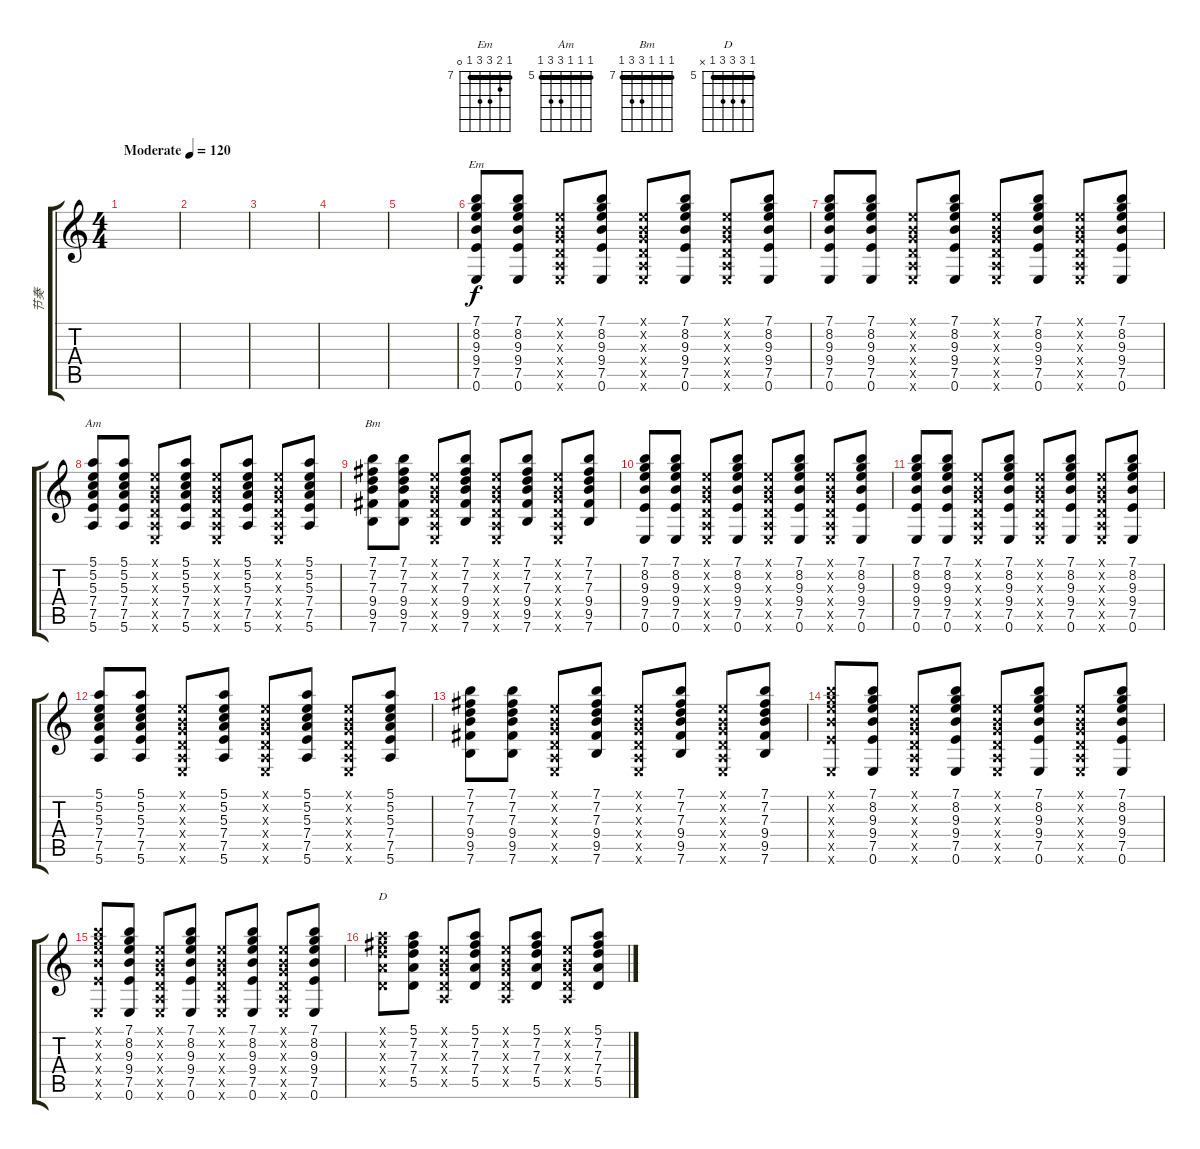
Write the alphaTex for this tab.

\track ("节奏" "节奏") {instrument acousticguitarsteel}
\staff {score tabs}
\tuning (E4 B3 G3 D3 A2 E2) {hide}
\chord ("Em" 7 8 9 9 7 0) {firstfret 7 barre 7}
\chord ("Am" 5 5 5 7 7 5) {firstfret 5 barre 5}
\chord ("Bm" 7 7 7 9 9 7) {firstfret 7 barre 7}
\chord ("D" 5 7 7 7 5 x) {firstfret 5 barre 5}
\ts (4 4)
\tempo (120 "Moderate")
\clef g2
\ks c
|
|
|
|
|
(7.1 8.2 9.3 9.4 7.5 0.6).8{ch "Em"} (7.1 8.2 9.3 9.4 7.5 0.6).8 (0.1{x} 0.2{x} 0.3{x} 0.4{x} 0.5{x} 0.6{x}).8 (7.1 8.2 9.3 9.4 7.5 0.6).8 (0.1{x} 0.2{x} 0.3{x} 0.4{x} 0.5{x} 0.6{x}).8 (7.1 8.2 9.3 9.4 7.5 0.6).8 (0.1{x} 0.2{x} 0.3{x} 0.4{x} 0.5{x} 0.6{x}).8 (7.1 8.2 9.3 9.4 7.5 0.6).8 |
(7.1 8.2 9.3 9.4 7.5 0.6).8{txt ""} (7.1 8.2 9.3 9.4 7.5 0.6).8 (0.1{x} 0.2{x} 0.3{x} 0.4{x} 0.5{x} 0.6{x}).8 (7.1 8.2 9.3 9.4 7.5 0.6).8 (0.1{x} 0.2{x} 0.3{x} 0.4{x} 0.5{x} 0.6{x}).8 (7.1 8.2 9.3 9.4 7.5 0.6).8 (0.1{x} 0.2{x} 0.3{x} 0.4{x} 0.5{x} 0.6{x}).8 (7.1 8.2 9.3 9.4 7.5 0.6).8 |
(5.1 5.2 5.3 7.4 7.5 5.6).8{ch "Am"} (5.1 5.2 5.3 7.4 7.5 5.6).8 (0.1{x} 0.2{x} 0.3{x} 0.4{x} 0.5{x} 0.6{x}).8 (5.1 5.2 5.3 7.4 7.5 5.6).8 (0.1{x} 0.2{x} 0.3{x} 0.4{x} 0.5{x} 0.6{x}).8 (5.1 5.2 5.3 7.4 7.5 5.6).8 (0.1{x} 0.2{x} 0.3{x} 0.4{x} 0.5{x} 0.6{x}).8 (5.1 5.2 5.3 7.4 7.5 5.6).8 |
(7.1 7.2 7.3 9.4 9.5 7.6).8{ch "Bm"} (7.1 7.2 7.3 9.4 9.5 7.6).8 (0.1{x} 0.2{x} 0.3{x} 0.4{x} 0.5{x} 0.6{x}).8 (7.1 7.2 7.3 9.4 9.5 7.6).8 (0.1{x} 0.2{x} 0.3{x} 0.4{x} 0.5{x} 0.6{x}).8{txt ""} (7.1 7.2 7.3 9.4 9.5 7.6).8 (0.1{x} 0.2{x} 0.3{x} 0.4{x} 0.5{x} 0.6{x}).8 (7.1 7.2 7.3 9.4 9.5 7.6).8 |
(7.1 8.2 9.3 9.4 7.5 0.6).8 (7.1 8.2 9.3 9.4 7.5 0.6).8 (0.1{x} 0.2{x} 0.3{x} 0.4{x} 0.5{x} 0.6{x}).8 (7.1 8.2 9.3 9.4 7.5 0.6).8 (0.1{x} 0.2{x} 0.3{x} 0.4{x} 0.5{x} 0.6{x}).8 (7.1 8.2 9.3 9.4 7.5 0.6).8 (0.1{x} 0.2{x} 0.3{x} 0.4{x} 0.5{x} 0.6{x}).8 (7.1 8.2 9.3 9.4 7.5 0.6).8 |
(7.1 8.2 9.3 9.4 7.5 0.6).8 (7.1 8.2 9.3 9.4 7.5 0.6).8 (0.1{x} 0.2{x} 0.3{x} 0.4{x} 0.5{x} 0.6{x}).8 (7.1 8.2 9.3 9.4 7.5 0.6).8 (0.1{x} 0.2{x} 0.3{x} 0.4{x} 0.5{x} 0.6{x}).8 (7.1 8.2 9.3 9.4 7.5 0.6).8 (0.1{x} 0.2{x} 0.3{x} 0.4{x} 0.5{x} 0.6{x}).8 (7.1 8.2 9.3 9.4 7.5 0.6).8 |
(5.1 5.2 5.3 7.4 7.5 5.6).8 (5.1 5.2 5.3 7.4 7.5 5.6).8 (0.1{x} 0.2{x} 0.3{x} 0.4{x} 0.5{x} 0.6{x}).8 (5.1 5.2 5.3 7.4 7.5 5.6).8 (0.1{x} 0.2{x} 0.3{x} 0.4{x} 0.5{x} 0.6{x}).8 (5.1 5.2 5.3 7.4 7.5 5.6).8 (0.1{x} 0.2{x} 0.3{x} 0.4{x} 0.5{x} 0.6{x}).8 (5.1 5.2 5.3 7.4 7.5 5.6).8{txt ""} |
(7.1 7.2 7.3 9.4 9.5 7.6).8 (7.1 7.2 7.3 9.4 9.5 7.6).8 (0.1{x} 0.2{x} 0.3{x} 0.4{x} 0.5{x} 0.6{x}).8 (7.1 7.2 7.3 9.4 9.5 7.6).8 (0.1{x} 0.2{x} 0.3{x} 0.4{x} 0.5{x} 0.6{x}).8 (7.1 7.2 7.3 9.4 9.5 7.6).8 (0.1{x} 0.2{x} 0.3{x} 0.4{x} 0.5{x} 0.6{x}).8 (7.1 7.2 7.3 9.4 9.5 7.6).8 |
(7.1{x} 8.2{x} 9.3{x} 9.4{x} 7.5{x} 0.6{x}).8 (7.1 8.2 9.3 9.4 7.5 0.6).8 (0.1{x} 0.2{x} 0.3{x} 0.4{x} 0.5{x} 0.6{x}).8 (7.1 8.2 9.3 9.4 7.5 0.6).8 (0.1{x} 0.2{x} 0.3{x} 0.4{x} 0.5{x} 0.6{x}).8 (7.1 8.2 9.3 9.4 7.5 0.6).8 (0.1{x} 0.2{x} 0.3{x} 0.4{x} 0.5{x} 0.6{x}).8 (7.1 8.2 9.3 9.4 7.5 0.6).8{txt ""} |
(7.1{x} 8.2{x} 9.3{x} 9.4{x} 7.5{x} 0.6{x}).8 (7.1 8.2 9.3 9.4 7.5 0.6).8 (0.1{x} 0.2{x} 0.3{x} 0.4{x} 0.5{x} 0.6{x}).8 (7.1 8.2 9.3 9.4 7.5 0.6).8 (0.1{x} 0.2{x} 0.3{x} 0.4{x} 0.5{x} 0.6{x}).8 (7.1 8.2 9.3 9.4 7.5 0.6).8 (0.1{x} 0.2{x} 0.3{x} 0.4{x} 0.5{x} 0.6{x}).8 (7.1 8.2 9.3 9.4 7.5 0.6).8 |
(5.1{x} 7.2{x} 7.3{x} 7.4{x} 5.5{x}).8{ch "D"} (5.1 7.2 7.3 7.4 5.5).8 (0.1{x} 0.2{x} 0.3{x} 0.4{x} 0.5{x}).8 (5.1 7.2 7.3 7.4 5.5).8 (0.1{x} 0.2{x} 0.3{x} 0.4{x} 0.5{x}).8 (5.1 7.2 7.3 7.4 5.5).8 (0.1{x} 0.2{x} 0.3{x} 0.4{x} 0.5{x}).8{txt ""} (5.1 7.2 7.3 7.4 5.5).8
